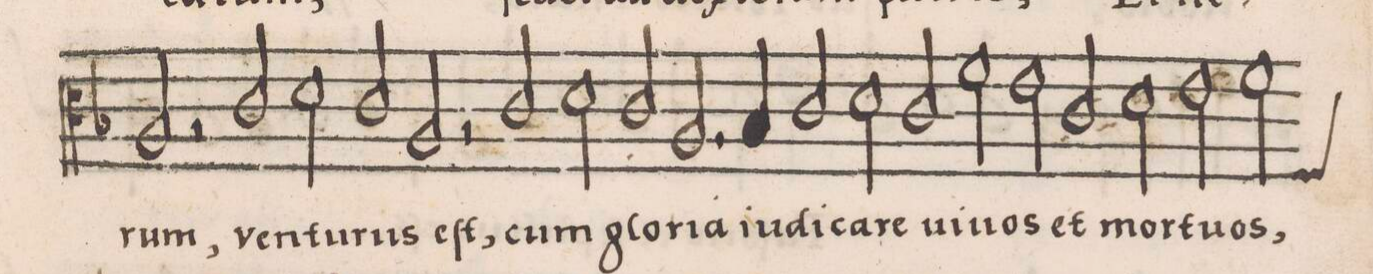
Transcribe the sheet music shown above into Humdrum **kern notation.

**kern	**text
*I"CANTVS	*
*clefC3	*
*k[b-]	*
*M2/1	*
2A/	-rum,
2r	.
=135-	=135-
2c/	ven-
2d\	-tu-
2c/	-rus
2A/	eſt,
=136-	=136-
2r	.
2c/	cum
2d\	.
2c/	glo-
=137-	=137-
2.A/	-ri-
4B-/	-a
2c/	iu-
2d\	-di-
=138-	=138-
2c/	-ca-
2f\	-re
2e\	ui-
2c/	-uos
=139-	=139-
2d\	et
2e\	mor-
*custos:F	*
2f\	-tu-
*-	*-
